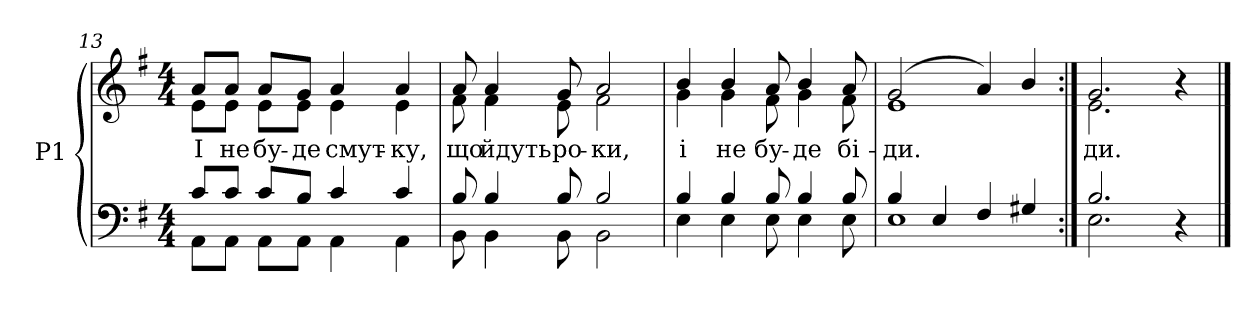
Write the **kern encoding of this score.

**kern	**kern	**text
*part1	*part1	*part1
*staff2	*staff1	*staff1
*I"P1	*	*
*clefF4	*clefG2	*
*k[f#]	*k[f#]	*
*G:	*G:	*
*M4/4	*M4/4	*
=13	=13	=13
*^	*	*
!	!	!	!LO:LY:b:color=#000000
*	*	*^	*
8ci/L	8AAi\L	8ai/L	8ei\L	І
!	!	!	!	!LO:LY:b:color=#000000
8ci/J	8AAi\J	8ai/J	8ei\J	не
!	!	!	!	!LO:LY:b:color=#000000
8ci/L	8AAi\L	8ai/L	8ei\L	бу-
!	!	!	!	!LO:LY:b:color=#000000
8Bi/J	8AAi\J	8gi/J	8ei\J	-де
!	!	!	!	!LO:LY:b:color=#000000
4ci/	4AAi\	4ai/	4ei\	смут-
!	!	!	!	!LO:LY:b:color=#000000
4ci/	4AAi\	4ai/	4ei\	-ку,
=14	=14	=14	=14	=14
!	!	!	!	!LO:LY:b:color=#000000
8Bi/	8BBi\	8ai/	8f#i\	що
!	!	!	!	!LO:LY:b:color=#000000
4Bi/	4BBi\	4ai/	4f#i\	йдуть
!	!	!	!	!LO:LY:b:color=#000000
8Bi/	8BBi\	8gi/	8ei\	ро-
!	!	!	!	!LO:LY:b:color=#000000
2Bi/	2BBi\	2ai/	2f#i\	-ки,
!!LO:LB:g=z	!!
=15	=15	=15	=15	=15
!	!	!	!	!LO:LY:b:color=#000000
4Bi/	4Ei\	4bi/	4gi\	і
!	!	!	!	!LO:LY:b:color=#000000
4Bi/	4Ei\	4bi/	4gi\	не
!	!	!	!	!LO:LY:b:color=#000000
8Bi/	8Ei\	8ai/	8f#i\	бу-
!	!	!	!	!LO:LY:b:color=#000000
4Bi/	4Ei\	4bi/	4gi\	-де
!	!	!	!	!LO:LY:b:color=#000000
8Bi/	8Ei\	8ai/	8f#i\	бі-
=16	=16	=16	=16	=16
!	!	!	!	!LO:LY:b:color=#000000
4Bi/	1Ei	(2gi/	1ei	-ди.
4Ei/	.	.	.	.
4F#i/	.	4ai/)	.	.
4G#Xi/	.	4bi/	.	.
=17:|!	=17:|!	=17:|!	=17:|!	=17:|!
!	!	!	!	!LO:LY:b:color=#000000
2.Bi/	2.Ei\	2.gi/	2.ei\	ди.
4r	4ryy	4r	4ryy	.
*v	*v	*	*	*
*	*v	*v	*
==	==	==
*-	*-	*-
